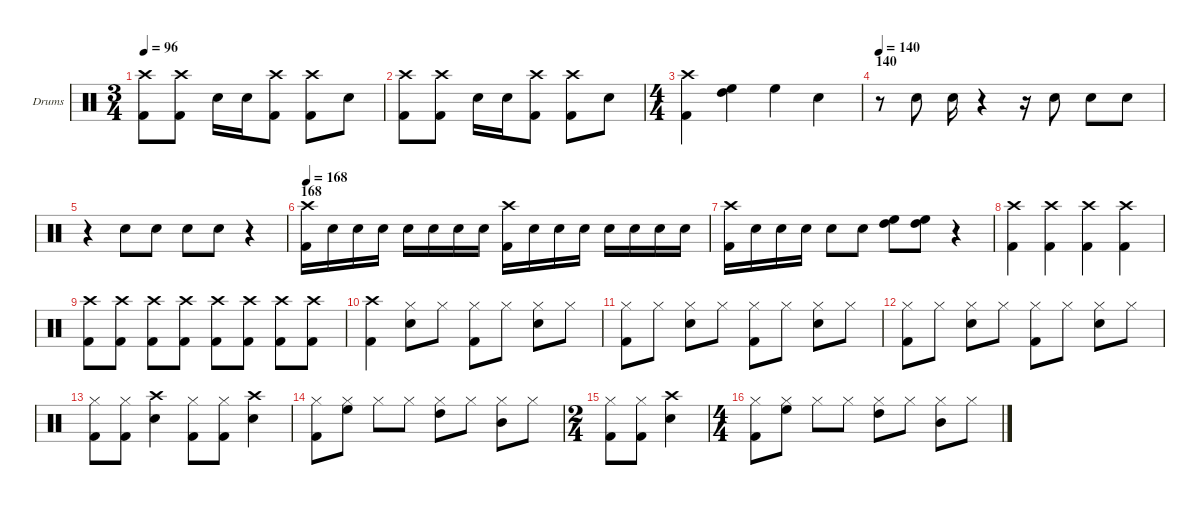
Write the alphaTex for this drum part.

\hideDynamics
\bracketExtendMode nobrackets
\firstSystemTrackNameOrientation horizontal
\otherSystemsTrackNameOrientation horizontal
\track ("Drumkit" "Drums") {instrument percussion}
\staff {score}
\articulation defaults
\ts (3 4)
\tempo 96
\clef neutral
\ks c
("Kick (hit) 2" "Crash high (hit)").8{dy fff} ("Kick (hit) 2" "Crash high (hit)").8 "Snare (hit) 2".16 "Snare (hit) 2".16 ("Crash high (hit)" "Kick (hit) 2").8 ("Crash high (hit)" "Kick (hit) 2").8 "Snare (hit) 2".8{dy f} |
("Kick (hit) 2" "Crash high (hit)").8{dy fff} ("Kick (hit) 2" "Crash high (hit)").8 "Snare (hit) 2".16 "Snare (hit) 2".16 ("Crash high (hit)" "Kick (hit) 2").8 ("Crash high (hit)" "Kick (hit) 2").8 "Snare (hit) 2".8{dy f} |
\ts (4 4)
("Kick (hit) 2" "Crash high (hit)").4{dy fff} ("High Tom (hit)" "High Floor Tom (hit)").4 "High Floor Tom (hit)".4 "Snare (hit) 2".4{dy f} |
\section ("" "140")
\tempo 140
r.8 "Snare (hit) 2".8{dy fff} "Snare (hit) 2".16 r.4 r.16 "Snare (hit) 2".8 "Snare (hit) 2".8 "Snare (hit) 2".8 |
r.4 "Snare (hit) 2".8 "Snare (hit) 2".8 "Snare (hit) 2".8 "Snare (hit) 2".8 r.4 |
\section ("" "168")
\tempo 168
("Kick (hit) 2" "Crash high (hit)").16 "Snare (hit) 2".16 "Snare (hit) 2".16 "Snare (hit) 2".16 "Snare (hit) 2".16 "Snare (hit) 2".16 "Snare (hit) 2".16 "Snare (hit) 2".16 ("Kick (hit) 2" "Crash high (hit)").16 "Snare (hit) 2".16 "Snare (hit) 2".16 "Snare (hit) 2".16 "Snare (hit) 2".16 "Snare (hit) 2".16 "Snare (hit) 2".16 "Snare (hit) 2".16 |
("Kick (hit) 2" "Crash high (hit)").16 "Snare (hit) 2".16 "Snare (hit) 2".16 "Snare (hit) 2".16 "Snare (hit) 2".8 "Snare (hit) 2".8 ("High Floor Tom (hit)" "High Tom (hit)").8 ("High Floor Tom (hit)" "High Tom (hit)").8 r.4 |
("Crash high (hit)" "Kick (hit) 2").4 ("Crash high (hit)" "Kick (hit) 2").4 ("Crash high (hit)" "Kick (hit) 2").4 ("Crash high (hit)" "Kick (hit) 2").4 |
("Kick (hit) 2" "Crash high (hit)").8 ("Kick (hit) 2" "Crash high (hit)").8 ("Kick (hit) 2" "Crash high (hit)").8 ("Kick (hit) 2" "Crash high (hit)").8 ("Kick (hit) 2" "Crash high (hit)").8 ("Kick (hit) 2" "Crash high (hit)").8 ("Kick (hit) 2" "Crash high (hit)").8 ("Kick (hit) 2" "Crash high (hit)").8 |
("Crash high (hit)" "Kick (hit) 2").4 ("Hi-Hat (closed)" "Snare (hit) 2").8 "Hi-Hat (closed)".8 ("Kick (hit) 2" "Hi-Hat (closed)").8 "Hi-Hat (closed)".8 ("Snare (hit) 2" "Hi-Hat (closed)").8 "Hi-Hat (closed)".8 |
("Kick (hit) 2" "Hi-Hat (closed)").8 "Hi-Hat (closed)".8 ("Snare (hit) 2" "Hi-Hat (closed)").8 "Hi-Hat (closed)".8 ("Kick (hit) 2" "Hi-Hat (closed)").8 "Hi-Hat (closed)".8 ("Snare (hit) 2" "Hi-Hat (closed)").8 "Hi-Hat (closed)".8 |
("Kick (hit) 2" "Hi-Hat (closed)").8 "Hi-Hat (closed)".8 ("Snare (hit) 2" "Hi-Hat (closed)").8 "Hi-Hat (closed)".8 ("Kick (hit) 2" "Hi-Hat (closed)").8 "Hi-Hat (closed)".8 ("Snare (hit) 2" "Hi-Hat (closed)").8 "Hi-Hat (closed)".8 |
("Kick (hit) 2" "Hi-Hat (closed)").8 ("Kick (hit) 2" "Hi-Hat (closed)").8 ("Snare (hit) 2" "Crash high (hit)").4 ("Hi-Hat (closed)" "Kick (hit) 2").8 ("Hi-Hat (closed)" "Kick (hit) 2").8 ("Crash high (hit)" "Snare (hit) 2").4 |
("Hi-Hat (closed)" "Kick (hit) 2").8 ("High Floor Tom (hit)" "Hi-Hat (closed)").8 "Hi-Hat (closed)".8 "Hi-Hat (closed)".8 ("High Tom (hit)" "Hi-Hat (closed)").8 "Hi-Hat (closed)".8 ("Mid Tom (hit)" "Hi-Hat (closed)").8 "Hi-Hat (closed)".8 |
\ts (2 4)
("Kick (hit) 2" "Hi-Hat (closed)").8 ("Kick (hit) 2" "Hi-Hat (closed)").8 ("Snare (hit) 2" "Crash high (hit)").4 |
\ts (4 4)
("Hi-Hat (closed)" "Kick (hit) 2").8 ("High Floor Tom (hit)" "Hi-Hat (closed)").8 "Hi-Hat (closed)".8 "Hi-Hat (closed)".8 ("High Tom (hit)" "Hi-Hat (closed)").8 "Hi-Hat (closed)".8 ("Mid Tom (hit)" "Hi-Hat (closed)").8 "Hi-Hat (closed)".8
